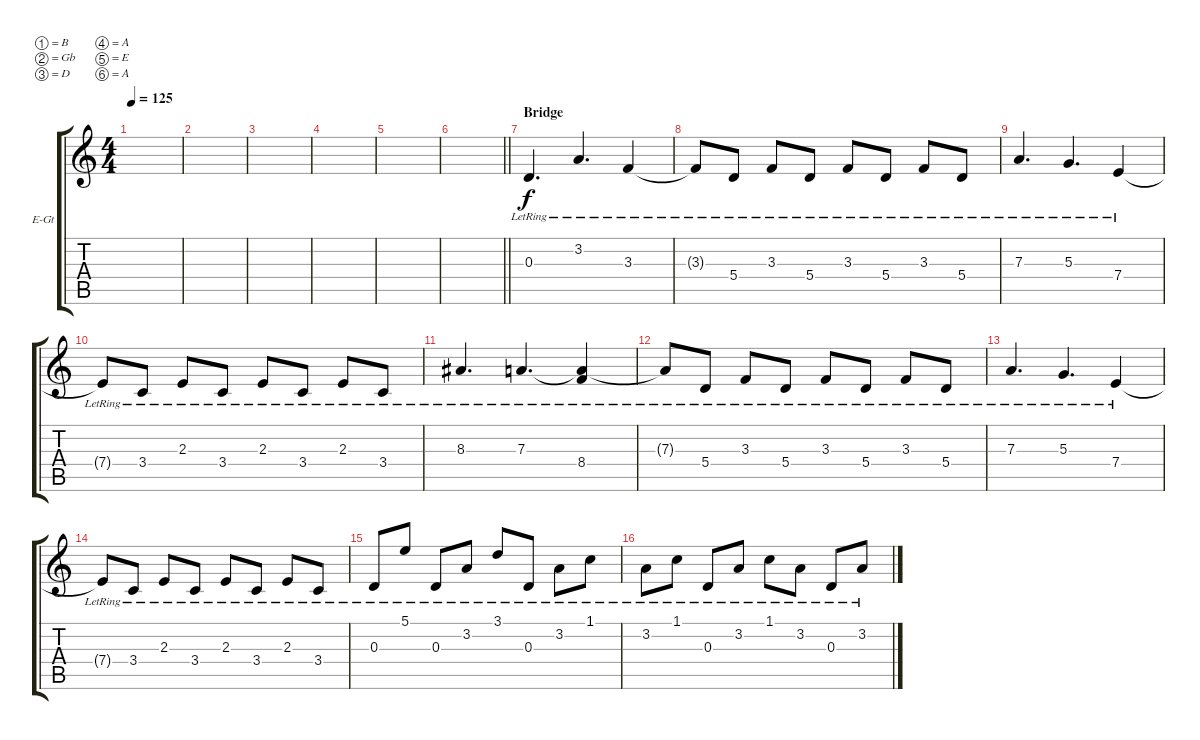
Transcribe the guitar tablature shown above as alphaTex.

\bracketExtendMode groupsimilarinstruments
\firstSystemTrackNameOrientation horizontal
\otherSystemsTrackNameOrientation horizontal
\track ("Electric Guitar" "E-Gt") {instrument electricguitarclean}
\staff {score tabs}
\tuning (B3 Gb3 D3 A2 E2 A1)
\ts (4 4)
\tempo 125
\clef g2
\scale
0.333333
\ks c
|
\scale
0.333333 |
\scale
0.333333 |
\scale
0.333333 |
\scale
0.333333 |
\scale
0.333333
\barLineRight lightlight
|
\section ("" "Bridge")
\scale
0.333333 0.3{lr}.4{d} 3.2{lr}.4{d} 3.3{lr}.4 |
\scale
0.333333 3.3{lr t}.8 5.4{lr}.8 3.3{lr}.8 5.4{lr}.8 3.3{lr}.8 5.4{lr}.8 3.3{lr}.8 5.4{lr}.8 |
\scale
0.333333 7.3{lr}.4{d} 5.3{lr}.4{d} 7.4{lr}.4 |
\scale
0.333333 7.4{lr t}.8 3.4{lr}.8 2.3{lr}.8 3.4{lr}.8 2.3{lr}.8 3.4{lr}.8 2.3{lr}.8 3.4{lr}.8 |
\scale
0.333333 8.3{lr}.4{d} 7.3{lr}.4{d} (8.4{lr} 7.3{lr t}).4 |
\scale
0.333333 7.3{lr t}.8 5.4{lr}.8 3.3{lr}.8 5.4{lr}.8 3.3{lr}.8 5.4{lr}.8 3.3{lr}.8 5.4{lr}.8 |
\scale
0.333333 7.3{lr}.4{d} 5.3{lr}.4{d} 7.4{lr}.4 |
\scale
0.333333 7.4{lr t}.8 3.4{lr}.8 2.3{lr}.8 3.4{lr}.8 2.3{lr}.8 3.4{lr}.8 2.3{lr}.8 3.4{lr}.8 |
\scale
0.333333 0.3{lr}.8 5.1{lr}.8 0.3{lr}.8 3.2{lr}.8 3.1{lr}.8 0.3{lr}.8 3.2{lr}.8 1.1{lr}.8 |
\scale
0.333333 3.2{lr}.8 1.1{lr}.8 0.3{lr}.8 3.2{lr}.8 1.1{lr}.8 3.2{lr}.8 0.3{lr}.8 3.2{lr}.8
